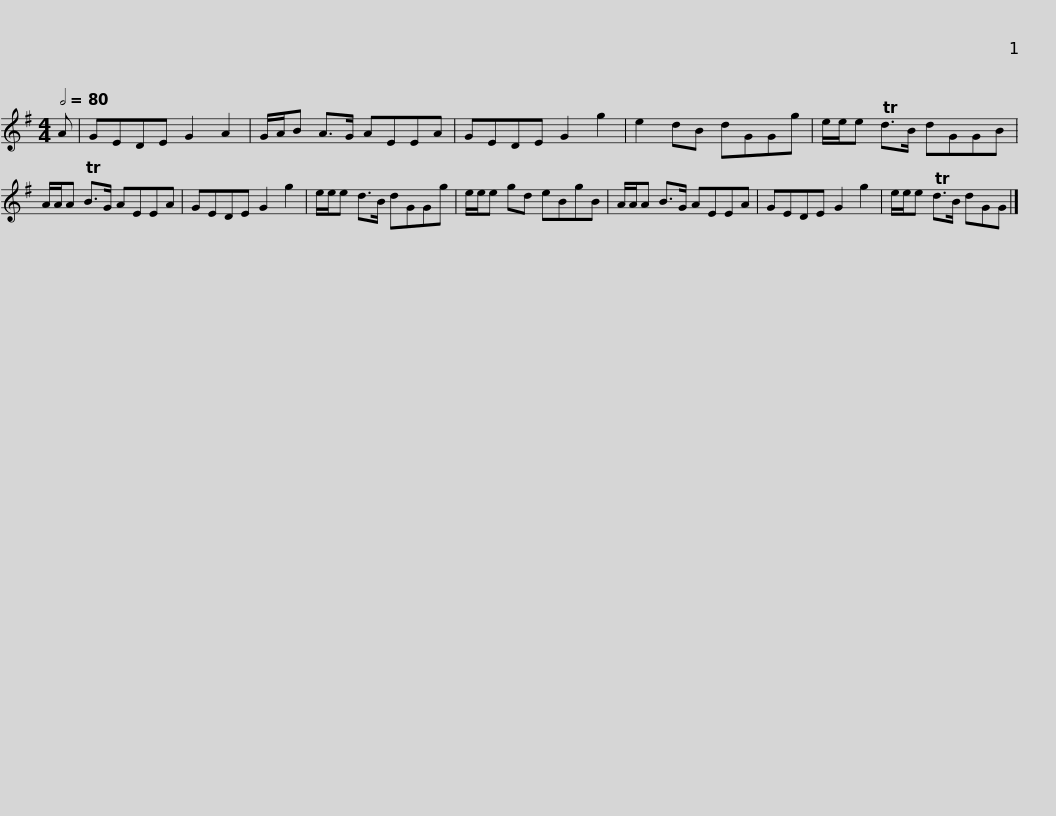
X:1
L:1/8
Q:1/2=80
M:4/4
I:linebreak $
K:G
V:1 treble
V:1
 A | GEDE G2 A2 | G/A/B A>G AEEA | GEDE G2 g2 | e2 dB dGGg | %5
 e/e/e Td>B dGGB |$ A/A/A TB>G AEEA | GEDE G2 g2 | e/e/e d>B dGGg | e/e/e gd eBgB | %10
 A/A/A B>G AEEA |$ GEDE G2 g2 | e/e/e Td>B dGG |] %13
